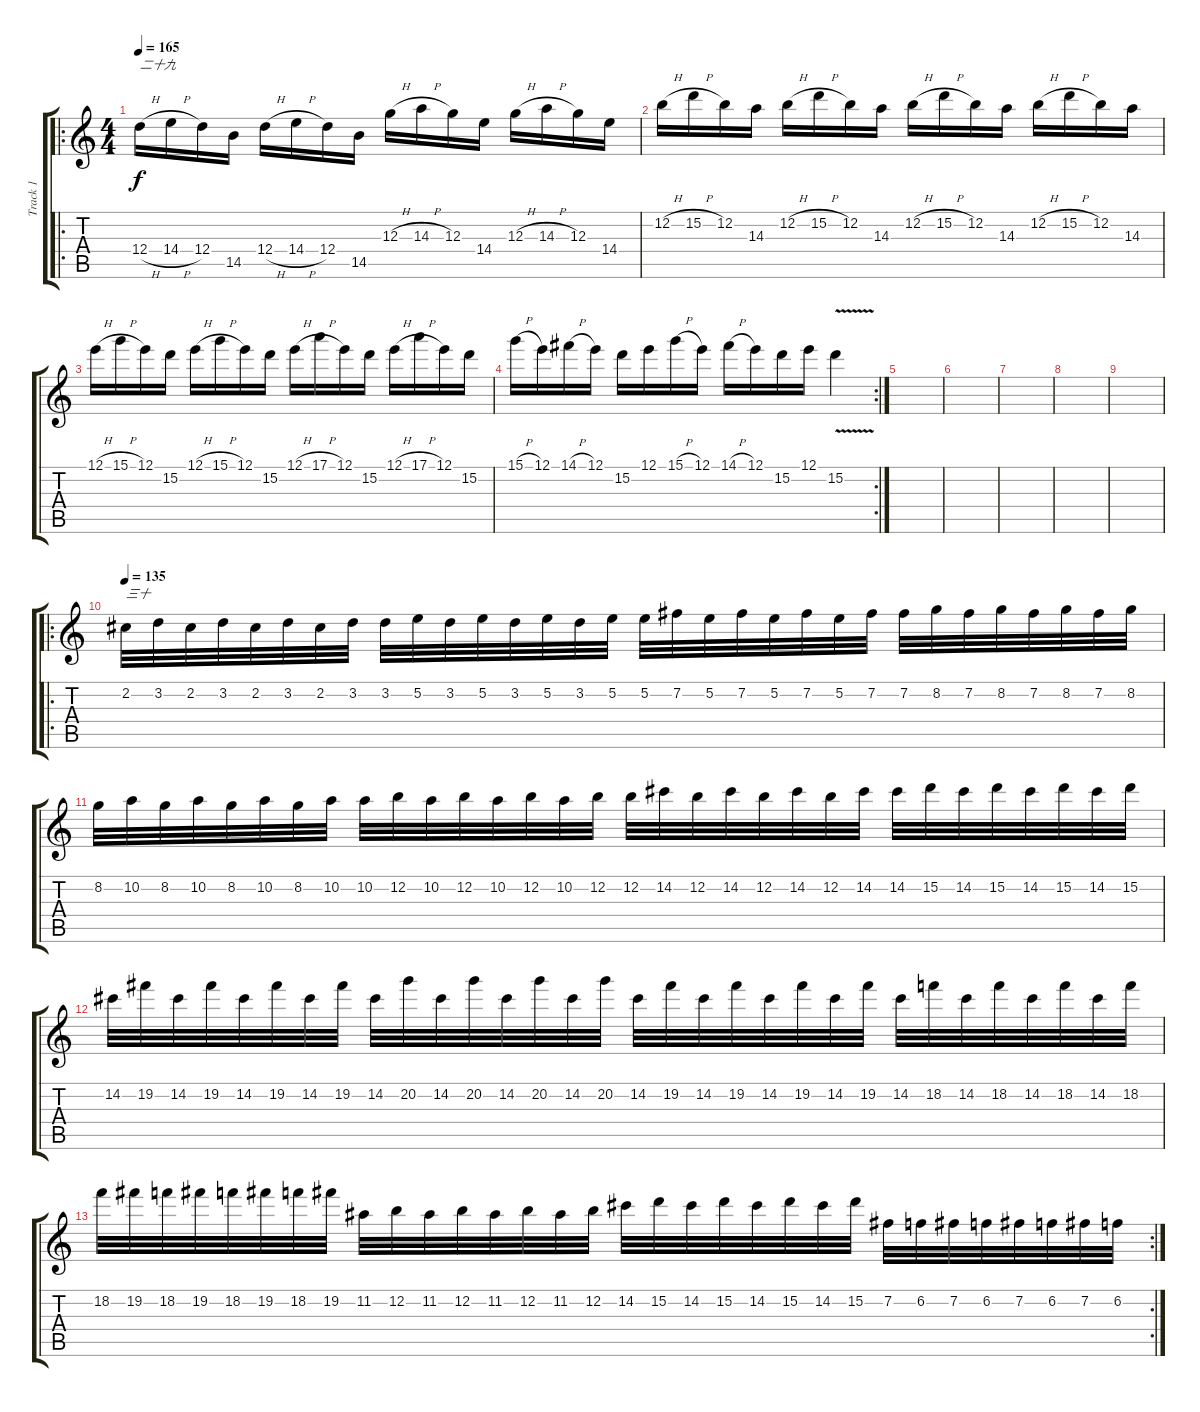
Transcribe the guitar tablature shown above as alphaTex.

\track ("Track 1" "Track 1") {instrument distortionguitar}
\staff {score tabs}
\tuning (E4 B3 G3 D3 A2 E2) {hide}
\ro
\ts (4 4)
\tempo 165
\clef g2
\ks c
12.4{h}.16{txt "二十九" dy f} 14.4{h}.16 12.4.16 14.5.16 12.4{h}.16 14.4{h}.16 12.4.16 14.5.16 12.3{h}.16 14.3{h}.16 12.3.16 14.4.16 12.3{h}.16 14.3{h}.16 12.3.16 14.4.16 |
12.2{h}.16 15.2{h}.16 12.2.16 14.3.16 12.2{h}.16 15.2{h}.16 12.2.16 14.3.16 12.2{h}.16 15.2{h}.16 12.2.16 14.3.16 12.2{h}.16 15.2{h}.16 12.2.16 14.3.16 |
12.1{h}.16 15.1{h}.16 12.1.16 15.2.16 12.1{h}.16 15.1{h}.16 12.1.16 15.2.16 12.1{h}.16 17.1{h}.16 12.1.16 15.2.16 12.1{h}.16 17.1{h}.16 12.1.16 15.2.16 |
\rc 2
15.1{h}.16 12.1.16 14.1{h}.16 12.1.16 15.2.16 12.1.16 15.1{h}.16 12.1.16 14.1{h}.16 12.1.16 15.2.16 12.1.16 15.2{v}.4 |
|
|
|
|
|
\ro
\tempo 135
2.2.32{txt "三十"} 3.2.32 2.2.32 3.2.32 2.2.32 3.2.32 2.2.32 3.2.32 3.2.32 5.2.32 3.2.32 5.2.32 3.2.32 5.2.32 3.2.32 5.2.32 5.2.32 7.2.32 5.2.32 7.2.32 5.2.32 7.2.32 5.2.32 7.2.32 7.2.32 8.2.32 7.2.32 8.2.32 7.2.32 8.2.32 7.2.32 8.2.32 |
8.2.32 10.2.32 8.2.32 10.2.32 8.2.32 10.2.32 8.2.32 10.2.32 10.2.32 12.2.32 10.2.32 12.2.32 10.2.32 12.2.32 10.2.32 12.2.32 12.2.32 14.2.32 12.2.32 14.2.32 12.2.32 14.2.32 12.2.32 14.2.32 14.2.32 15.2.32 14.2.32 15.2.32 14.2.32 15.2.32 14.2.32 15.2.32 |
14.2.32 19.2.32 14.2.32 19.2.32 14.2.32 19.2.32 14.2.32 19.2.32 14.2.32 20.2.32 14.2.32 20.2.32 14.2.32 20.2.32 14.2.32 20.2.32 14.2.32 19.2.32 14.2.32 19.2.32 14.2.32 19.2.32 14.2.32 19.2.32 14.2.32 18.2.32 14.2.32 18.2.32 14.2.32 18.2.32 14.2.32 18.2.32 |
\rc 2
18.2.32 19.2.32 18.2.32 19.2.32{txt ""} 18.2.32 19.2.32 18.2.32 19.2.32 11.2.32 12.2.32 11.2.32 12.2.32 11.2.32 12.2.32 11.2.32 12.2.32 14.2.32 15.2.32 14.2.32 15.2.32 14.2.32 15.2.32 14.2.32 15.2.32 7.2.32 6.2.32 7.2.32 6.2.32 7.2.32 6.2.32 7.2.32 6.2.32
